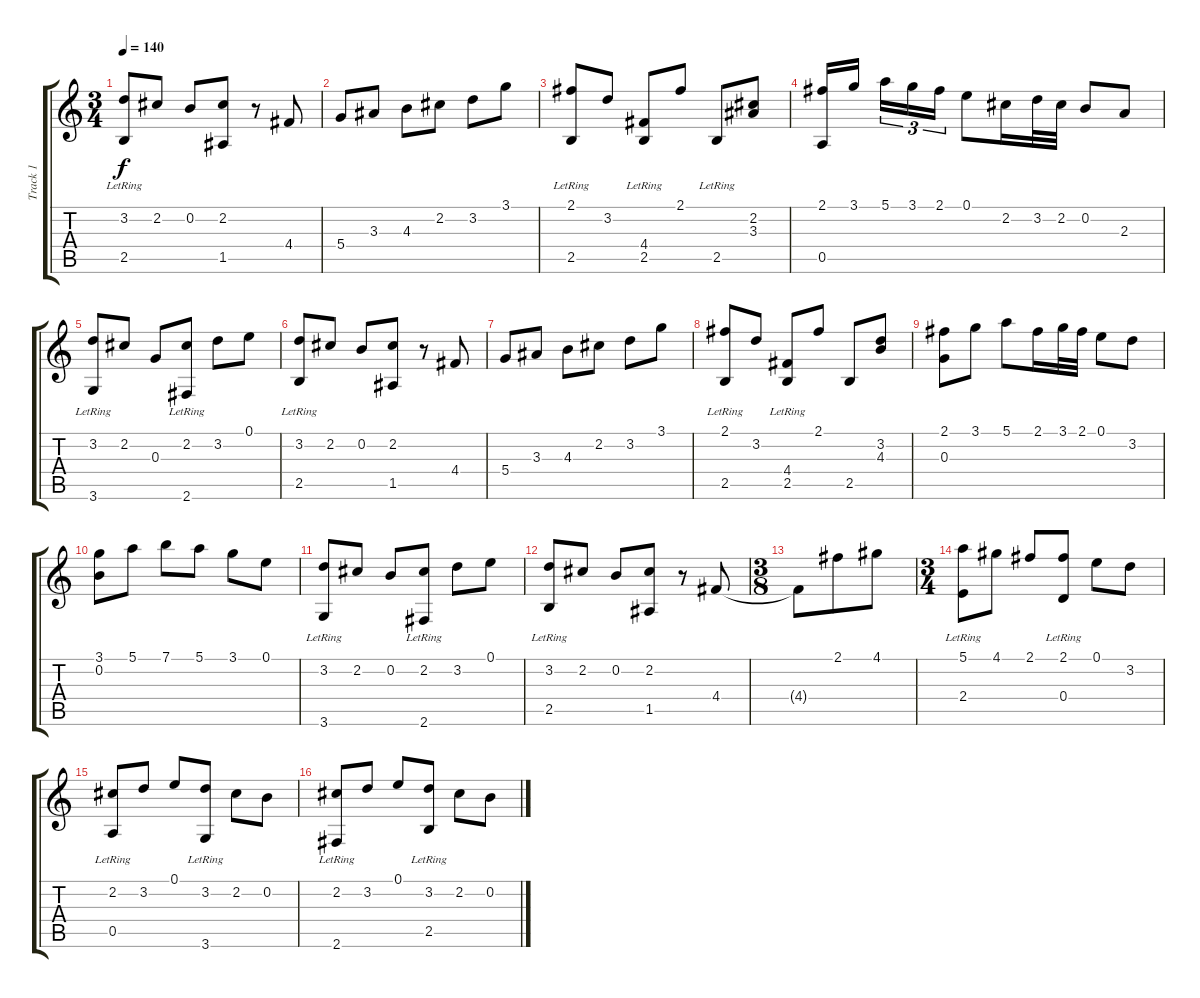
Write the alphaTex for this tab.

\track ("Track 1" "Track 1") {instrument acousticguitarsteel}
\staff {score tabs}
\tuning (E4 B3 G3 D3 A2 E2) {hide}
\ts (3 4)
\tempo 140
\clef g2
\ks c
(3.2 2.5{lr}).8{dy f} 2.2.8 0.2.8 (2.2 1.5).8 r.8 4.4.8 |
5.4.8 3.3.8 4.3.8 2.2.8 3.2.8 3.1.8 |
(2.1 2.5{lr}).8 3.2.8 (4.4{lr} 2.5{lr}).8 2.1.8 2.5{lr}.8 (2.2 3.3).8 |
(2.1 0.5).16 3.1.16 5.1.16{tu (3 2)} 3.1.16{tu (3 2)} 2.1.16{tu (3 2)} 0.1.8 2.2.16 3.2.32 2.2.32 0.2.8 2.3.8 |
(3.2 3.6{lr}).8 2.2.8 0.3.8 (2.2 2.6{lr}).8 3.2.8 0.1.8 |
(3.2 2.5{lr}).8 2.2.8 0.2.8 (2.2 1.5).8 r.8 4.4.8 |
5.4.8 3.3.8 4.3.8 2.2.8 3.2.8 3.1.8 |
(2.1 2.5{lr}).8 3.2.8 (4.4{lr} 2.5{lr}).8 2.1.8 2.5.8 (3.2 4.3).8 |
(2.1 0.3).8 3.1.8 5.1.8 2.1.16 3.1.32 2.1.32 0.1.8 3.2.8 |
(3.1 0.2).8 5.1.8 7.1.8 5.1.8 3.1.8 0.1.8 |
(3.2 3.6{lr}).8 2.2.8 0.2.8 (2.2 2.6{lr}).8 3.2.8 0.1.8 |
(3.2 2.5{lr}).8 2.2.8 0.2.8 (2.2 1.5).8 r.8 4.4.8 |
\ts (3 8)
4.4{t}.8 2.1.8 4.1.8 |
\ts (3 4)
(5.1 2.4{lr}).8 4.1.8 2.1.8 (2.1 0.4{lr}).8 0.1.8 3.2.8 |
(2.2 0.5{lr}).8 3.2.8 0.1.8 (3.2 3.6{lr}).8 2.2.8 0.2.8 |
(2.2 2.6{lr}).8 3.2.8 0.1.8 (3.2 2.5{lr}).8 2.2.8 0.2.8
